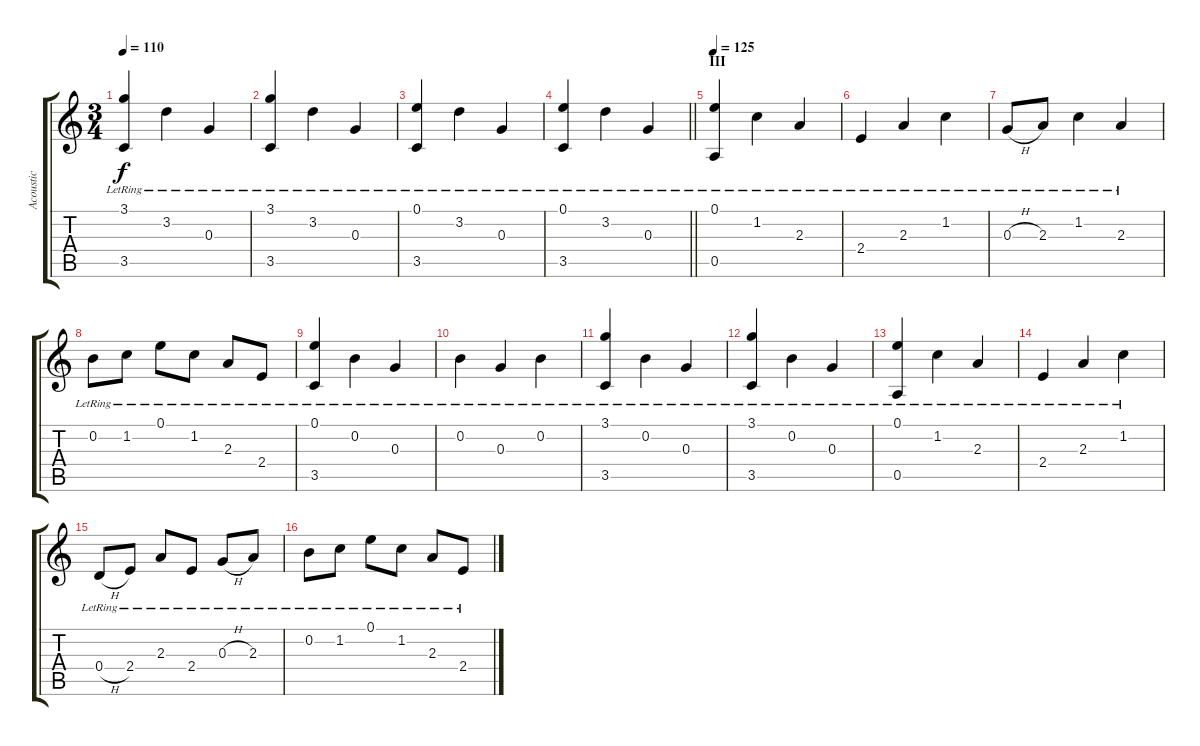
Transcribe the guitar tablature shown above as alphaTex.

\track ("Acoustic" "Acoustic") {instrument acousticguitarsteel}
\staff {score tabs}
\tuning (E4 B3 G3 D3 A2 E2) {hide}
\ts (3 4)
\tempo 110
\clef g2
\ks c
(3.1{lr} 3.5{lr}).4{dy f} 3.2{lr}.4 0.3{lr}.4 |
(3.1{lr} 3.5{lr}).4 3.2{lr}.4 0.3{lr}.4 |
(0.1{lr} 3.5{lr}).4 3.2{lr}.4 0.3{lr}.4 |
\barLineRight lightlight
(0.1{lr} 3.5{lr}).4 3.2{lr}.4 0.3{lr}.4 |
\section ("" "III")
\tempo 125
(0.1{lr} 0.5{lr}).4 1.2{lr}.4 2.3{lr}.4 |
2.4{lr}.4 2.3{lr}.4 1.2{lr}.4 |
0.3{h lr}.8 2.3{lr}.8 1.2{lr}.4 2.3{lr}.4 |
0.2{lr}.8 1.2{lr}.8 0.1{lr}.8 1.2{lr}.8 2.3{lr}.8 2.4{lr}.8 |
(0.1{lr} 3.5{lr}).4 0.2{lr}.4 0.3{lr}.4 |
0.2{lr}.4 0.3{lr}.4 0.2{lr}.4 |
(3.1{lr} 3.5{lr}).4 0.2{lr}.4 0.3{lr}.4 |
(3.1{lr} 3.5{lr}).4 0.2{lr}.4 0.3{lr}.4 |
(0.1{lr} 0.5{lr}).4 1.2{lr}.4 2.3{lr}.4 |
2.4{lr}.4 2.3{lr}.4 1.2{lr}.4 |
0.4{h lr}.8 2.4{lr}.8 2.3{lr}.8 2.4{lr}.8 0.3{h lr}.8 2.3{lr}.8 |
0.2{lr}.8 1.2{lr}.8 0.1{lr}.8 1.2{lr}.8 2.3{lr}.8 2.4{lr}.8
